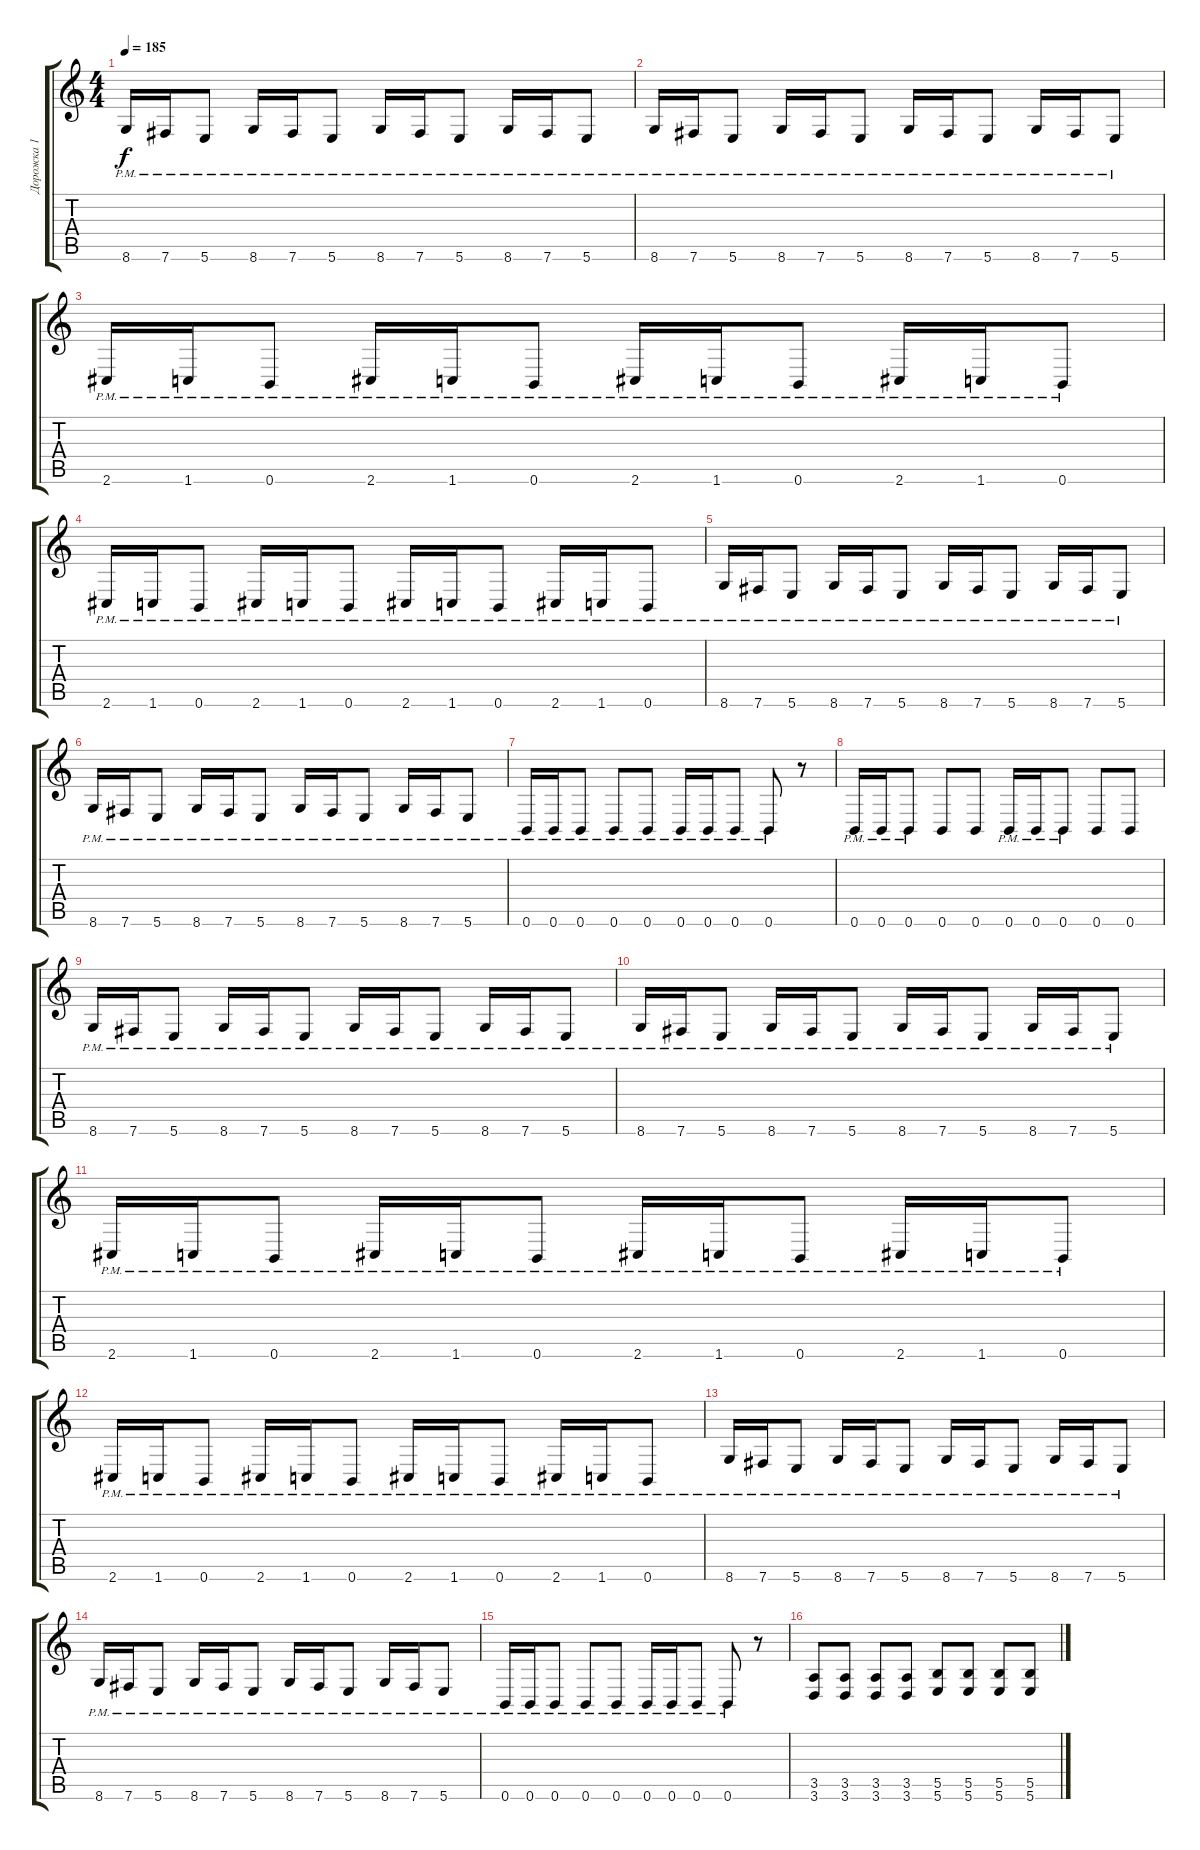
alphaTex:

\track ("Дорожка 1" "Дорожка 1") {instrument distortionguitar}
\staff {score tabs}
\tuning (Db4 Ab3 E3 B2 Gb2 B1) {hide}
\ts (4 4)
\tempo 185
\clef g2
\ks c
8.6{pm}.16{dy f} 7.6{pm}.16 5.6{pm}.8 8.6{pm}.16 7.6{pm}.16 5.6{pm}.8 8.6{pm}.16 7.6{pm}.16 5.6{pm}.8 8.6{pm}.16 7.6{pm}.16 5.6{pm}.8 |
8.6{pm}.16 7.6{pm}.16 5.6{pm}.8 8.6{pm}.16 7.6{pm}.16 5.6{pm}.8 8.6{pm}.16 7.6{pm}.16 5.6{pm}.8 8.6{pm}.16 7.6{pm}.16 5.6{pm}.8 |
2.6{pm}.16 1.6{pm}.16 0.6{pm}.8 2.6{pm}.16 1.6{pm}.16 0.6{pm}.8 2.6{pm}.16 1.6{pm}.16 0.6{pm}.8 2.6{pm}.16 1.6{pm}.16 0.6{pm}.8 |
2.6{pm}.16 1.6{pm}.16 0.6{pm}.8 2.6{pm}.16 1.6{pm}.16 0.6{pm}.8 2.6{pm}.16 1.6{pm}.16 0.6{pm}.8 2.6{pm}.16 1.6{pm}.16 0.6{pm}.8 |
8.6{pm}.16 7.6{pm}.16 5.6{pm}.8 8.6{pm}.16 7.6{pm}.16 5.6{pm}.8 8.6{pm}.16 7.6{pm}.16 5.6{pm}.8 8.6{pm}.16 7.6{pm}.16 5.6{pm}.8 |
8.6{pm}.16 7.6{pm}.16 5.6{pm}.8 8.6{pm}.16 7.6{pm}.16 5.6{pm}.8 8.6{pm}.16 7.6{pm}.16 5.6{pm}.8 8.6{pm}.16 7.6{pm}.16 5.6{pm}.8 |
0.6{pm}.16 0.6{pm}.16 0.6{pm}.8 0.6{pm}.8 0.6{pm}.8 0.6{pm}.16 0.6{pm}.16 0.6{pm}.8 0.6{pm}.8 r.8 |
0.6{pm}.16 0.6{pm}.16 0.6{pm}.8 0.6.8 0.6.8 0.6{pm}.16 0.6{pm}.16 0.6{pm}.8 0.6.8 0.6.8 |
8.6{pm}.16 7.6{pm}.16 5.6{pm}.8 8.6{pm}.16 7.6{pm}.16 5.6{pm}.8 8.6{pm}.16 7.6{pm}.16 5.6{pm}.8 8.6{pm}.16 7.6{pm}.16 5.6{pm}.8 |
8.6{pm}.16 7.6{pm}.16 5.6{pm}.8 8.6{pm}.16 7.6{pm}.16 5.6{pm}.8 8.6{pm}.16 7.6{pm}.16 5.6{pm}.8 8.6{pm}.16 7.6{pm}.16 5.6{pm}.8 |
2.6{pm}.16 1.6{pm}.16 0.6{pm}.8 2.6{pm}.16 1.6{pm}.16 0.6{pm}.8 2.6{pm}.16 1.6{pm}.16 0.6{pm}.8 2.6{pm}.16 1.6{pm}.16 0.6{pm}.8 |
2.6{pm}.16 1.6{pm}.16 0.6{pm}.8 2.6{pm}.16 1.6{pm}.16 0.6{pm}.8 2.6{pm}.16 1.6{pm}.16 0.6{pm}.8 2.6{pm}.16 1.6{pm}.16 0.6{pm}.8 |
8.6{pm}.16 7.6{pm}.16 5.6{pm}.8 8.6{pm}.16 7.6{pm}.16 5.6{pm}.8 8.6{pm}.16 7.6{pm}.16 5.6{pm}.8 8.6{pm}.16 7.6{pm}.16 5.6{pm}.8 |
8.6{pm}.16 7.6{pm}.16 5.6{pm}.8 8.6{pm}.16 7.6{pm}.16 5.6{pm}.8 8.6{pm}.16 7.6{pm}.16 5.6{pm}.8 8.6{pm}.16 7.6{pm}.16 5.6{pm}.8 |
0.6{pm}.16 0.6{pm}.16 0.6{pm}.8 0.6{pm}.8 0.6{pm}.8 0.6{pm}.16 0.6{pm}.16 0.6{pm}.8 0.6{pm}.8 r.8 |
(3.5 3.6).8 (3.5 3.6).8 (3.5 3.6).8 (3.5 3.6).8 (5.5 5.6).8 (5.5 5.6).8 (5.5 5.6).8 (5.5 5.6).8
